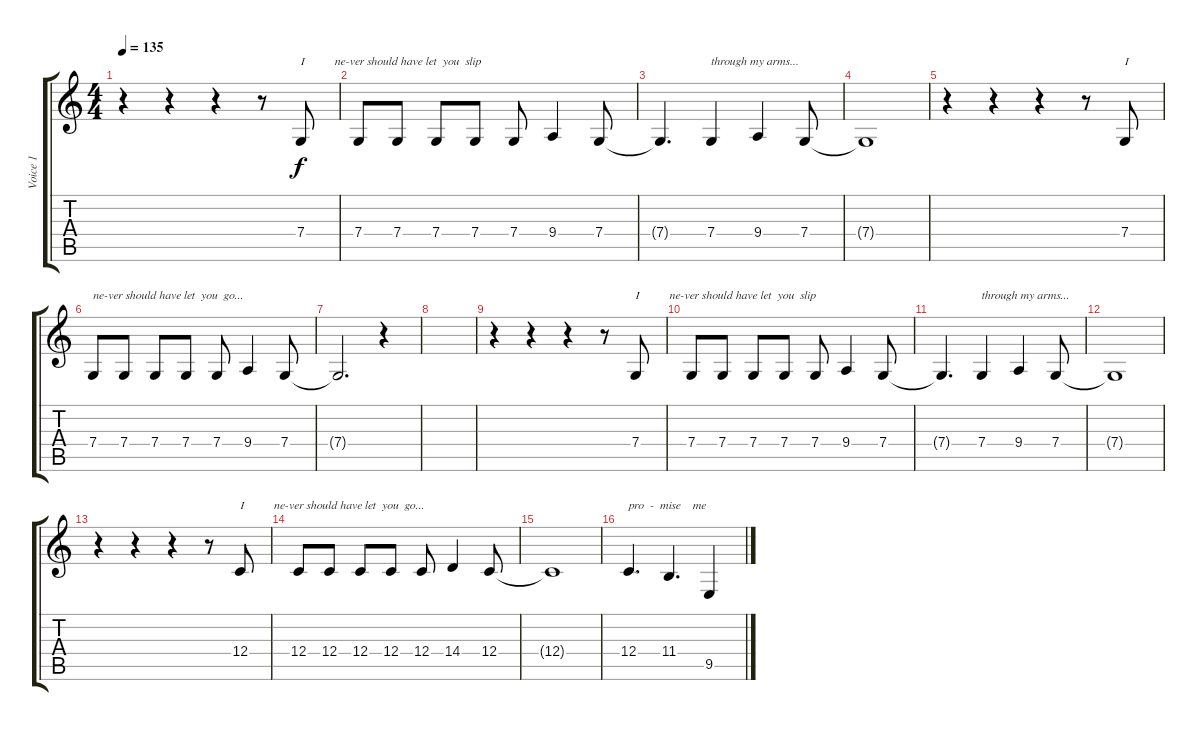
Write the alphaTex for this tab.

\track ("Voice 1" "Voice 1") {instrument oboe}
\staff {score tabs}
\tuning (D4 A3 F3 C3 G2 C2) {hide}
\ts (4 4)
\tempo 135
\clef g2
\ks c
r.4{dy f} r.4 r.4 r.8 7.4.8{txt "I          ne-ver should have let  you  slip"} |
7.4.8 7.4.8 7.4.8 7.4.8 7.4.8 9.4.4 7.4.8 |
7.4{t}.4{d} 7.4.4{txt "through my arms..."} 9.4.4 7.4.8 |
7.4{t}.1 |
r.4 r.4 r.4 r.8 7.4.8{txt "I"} |
7.4.8{txt "ne-ver should have let  you  go..."} 7.4.8 7.4.8 7.4.8 7.4.8 9.4.4 7.4.8 |
7.4{t}.2{d} r.4 |
|
r.4 r.4 r.4 r.8 7.4.8{txt "I          ne-ver should have let  you  slip"} |
7.4.8 7.4.8 7.4.8 7.4.8 7.4.8 9.4.4 7.4.8 |
7.4{t}.4{d} 7.4.4{txt "through my arms..."} 9.4.4 7.4.8 |
7.4{t}.1 |
r.4 r.4 r.4 r.8 12.4.8{txt "I          ne-ver should have let  you  go..."} |
12.4.8 12.4.8 12.4.8 12.4.8 12.4.8 14.4.4 12.4.8 |
12.4{t}.1 |
12.4.4{d txt "pro  -  mise    me"} 11.4.4{d} 9.5.4
